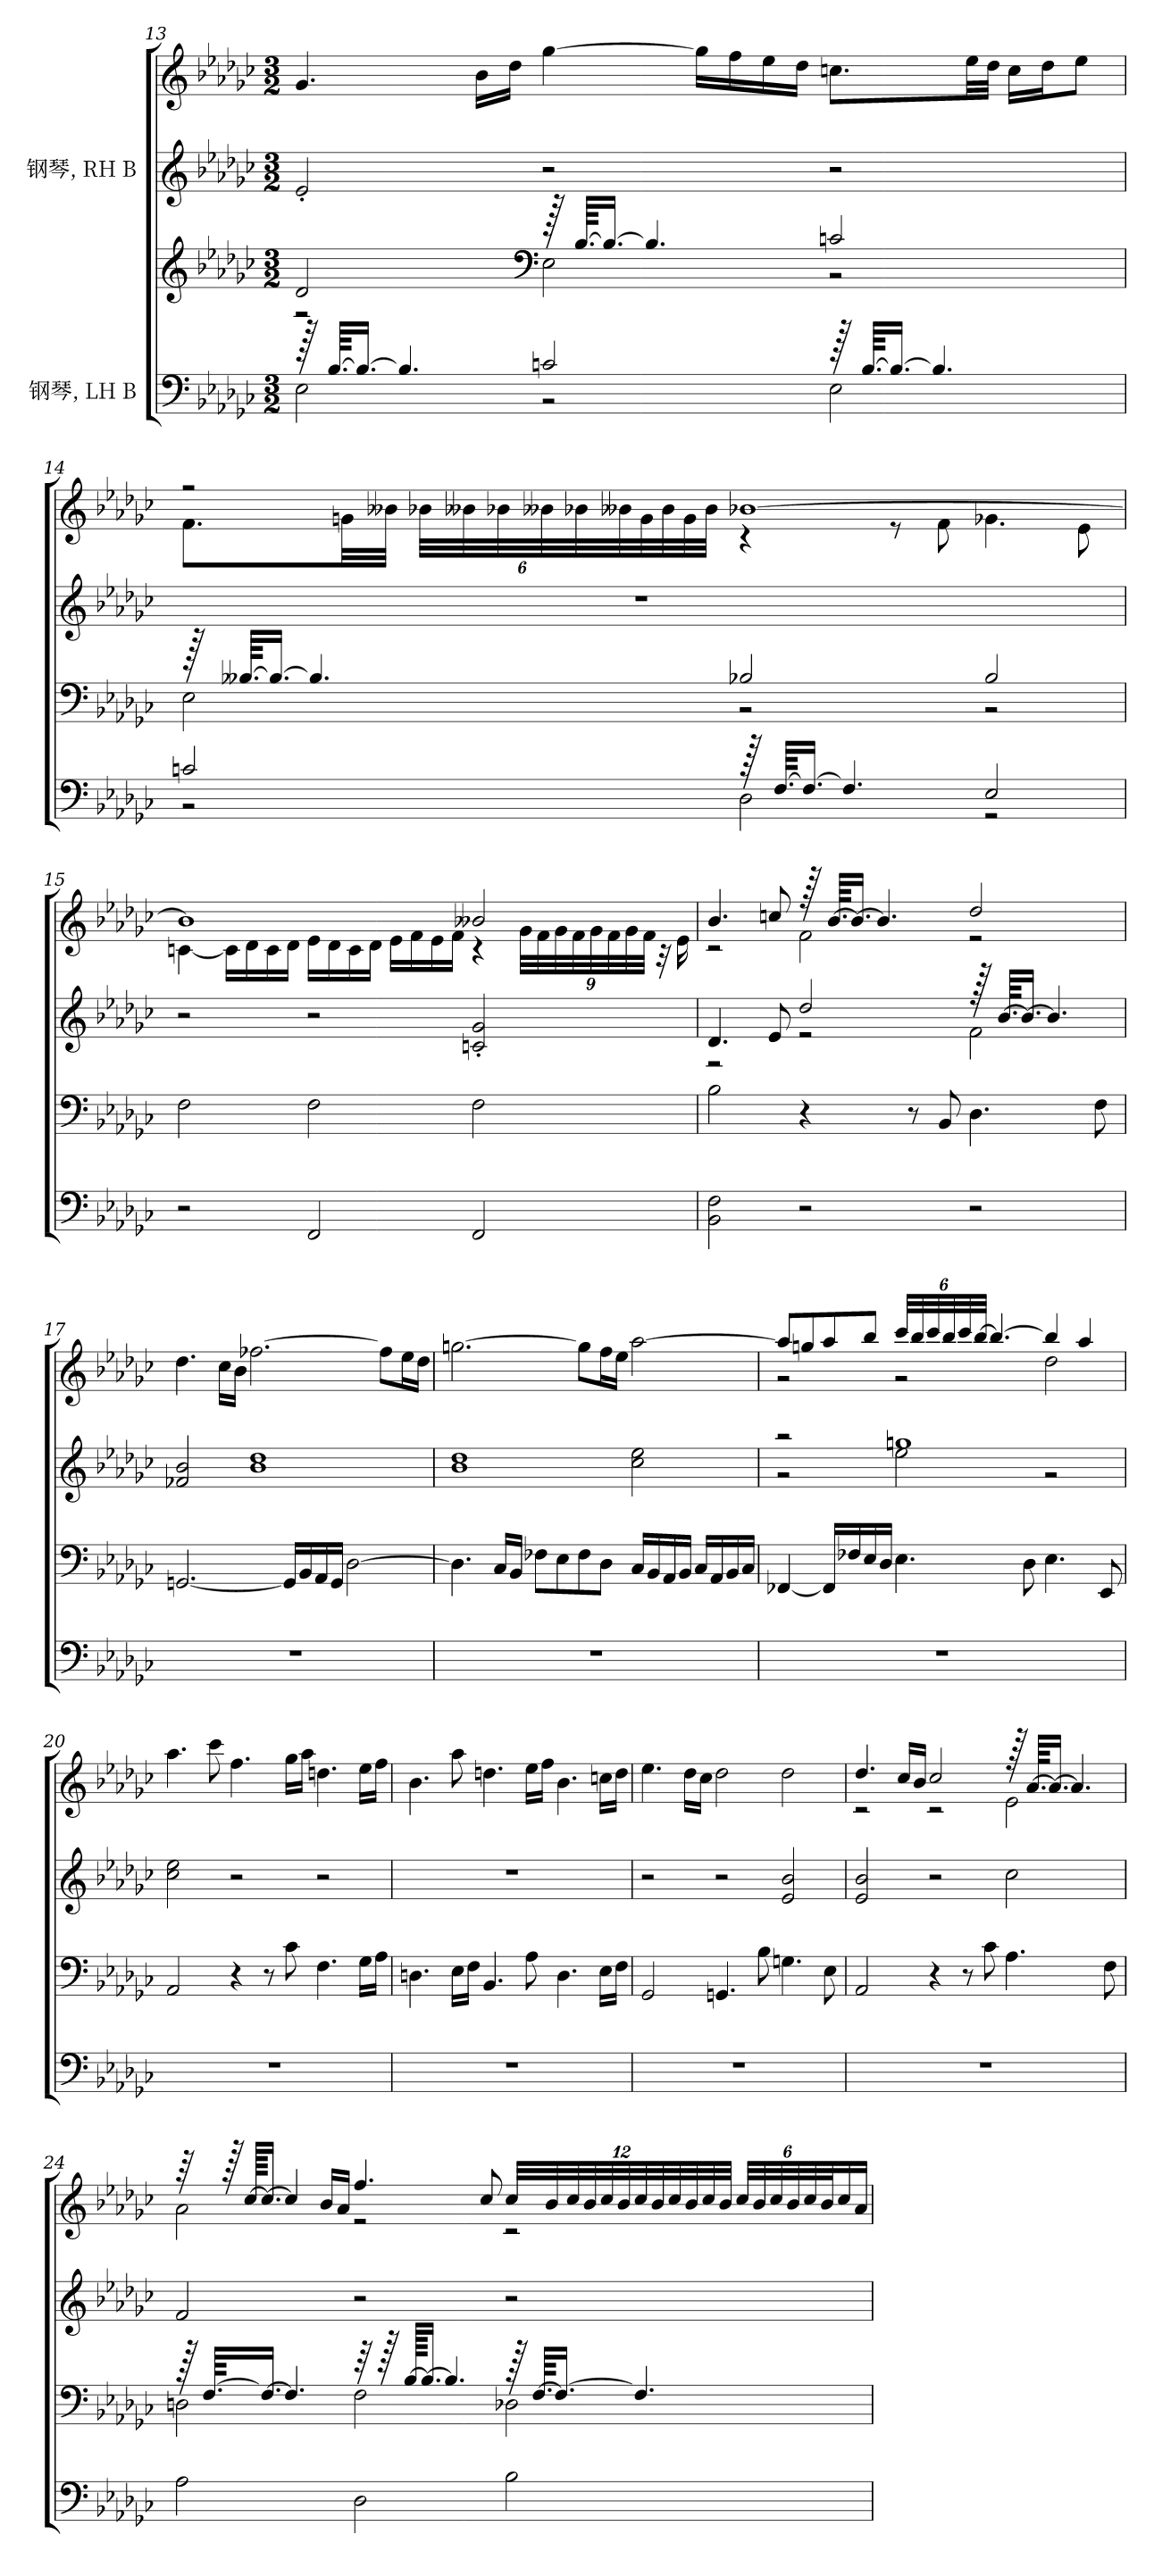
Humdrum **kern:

**kern	**kern	**kern	**kern
*part2	*part2	*part1	*part1
*staff4	*staff3	*staff2	*staff1
*I"钢琴, LH B	*	*I"钢琴, RH B	*
!!LO:LB:g=z
*clefF4	*clefG2	*clefG2	*clefG2
*k[b-e-a-d-g-c-]	*k[b-e-a-d-g-c-]	*k[b-e-a-d-g-c-]	*k[b-e-a-d-g-c-]
*M3/2	*M3/2	*M3/2	*M3/2
=13	=13	=13	=13
*^	*^	*	*
128r	2E-\	2d-/	2r	2e-'/	4.g-/
[64.B-/KKLL	.	.	.	.	.
16.B-/JJ_	.	.	.	.	.
4.B-/]	.	.	.	.	.
.	.	.	.	.	16b-\LL
.	.	.	.	.	16dd-\JJ
*	*	*clefF4	*	*	*
2cn/	2r	128r	2E-\	2r	[4gg-\
.	.	[64.B-/KKLL	.	.	.
.	.	16.B-/JJ_	.	.	.
.	.	4.B-/]	.	.	.
.	.	.	.	.	16gg-\LL]
.	.	.	.	.	16ff\
.	.	.	.	.	16ee-\
.	.	.	.	.	16dd-\JJ
128r	2E-\	2cn/	2r	2r	8.ccn\L
[64.B-/KKLL	.	.	.	.	.
16.B-/JJ_	.	.	.	.	.
4.B-/]	.	.	.	.	.
.	.	.	.	.	32ee-\LL
.	.	.	.	.	32dd-\JJJ
.	.	.	.	.	16cc\LL
.	.	.	.	.	16dd-\J
.	.	.	.	.	8ee-\J
!!LO:LB:g=z
=14	=14	=14	=14	=14	=14
*	*	*	*	*	*^
2cn/	2r	128r	2E-\	1.r	2r	8.f\L
.	.	[64.B--X/KKLL	.	.	.	.
.	.	16.B--/JJ_	.	.	.	.
.	.	4.B--/]	.	.	.	.
.	.	.	.	.	.	32gn\LL
.	.	.	.	.	.	32b--X\JJJ
*	*	*	*	*	*	*Xbrackettup
.	.	.	.	.	.	48b-X\LLL
.	.	.	.	.	.	48b--X\
.	.	.	.	.	.	48b-X\
.	.	.	.	.	.	48b--X\
.	.	.	.	.	.	48b-X\
.	.	.	.	.	.	48b--X\
.	.	.	.	.	.	32g\
.	.	.	.	.	.	32b--\
.	.	.	.	.	.	32g\
.	.	.	.	.	.	32b--\JJJ
128r	2D-\	2B-X/	2r	.	[1b-X	4r
[64.F/KKLL	.	.	.	.	.	.
16.F/JJ_	.	.	.	.	.	.
4.F/]	.	.	.	.	.	.
.	.	.	.	.	.	8r
.	.	.	.	.	.	8f\
2E-/	2r	2B-/	2r	.	.	4.g-X\
.	.	.	.	.	.	8e-\
*v	*v	*	*	*	*	*
*	*v	*v	*	*	*
!!LO:PB:g=z	!!
=15	=15	=15	=15	=15
2r	2F\	2r	1b-]	[4cn\
.	.	.	.	16c\LL]
.	.	.	.	16d-\
.	.	.	.	16c\
.	.	.	.	16d-\JJ
2FF/	2F\	2r	.	16e-\LL
.	.	.	.	16d-\
.	.	.	.	16c\
.	.	.	.	16d-\JJ
.	.	.	.	16e-\LL
.	.	.	.	16f\
.	.	.	.	16e-\
.	.	.	.	16f\JJ
2FF/	2F\	2cn/' 2g-/'	2b--X/	4r
.	.	.	.	48g-\LLL
.	.	.	.	48f\
.	.	.	.	48g-\
.	.	.	.	48f\
.	.	.	.	48g-\
.	.	.	.	48f\
*	*	*	*	*brackettup
.	.	.	.	48g-\
.	.	.	.	48f\JJJ
.	.	.	.	48r
.	.	.	.	16e-\
!!LO:LB:g=z	!!
=16	=16	=16	=16	=16
*	*	*^	*	*
2BB-\ 2F\	2B-\	4.d-/	2r	4.b-/	2r
.	.	8e-/	.	8ccn/	.
2r	4r	2dd-/	2r	128r	2f\
.	.	.	.	[64.b-/KKLL	.
.	.	.	.	16.b-/JJ_	.
.	.	.	.	4.b-/]	.
.	8r	.	.	.	.
.	8BB-/	.	.	.	.
2r	4.D-\	128r	2f\	2dd-/	2r
.	.	[64.b-/KKLL	.	.	.
.	.	16.b-/JJ_	.	.	.
.	.	4.b-/]	.	.	.
.	8F\	.	.	.	.
*	*	*v	*v	*	*
*	*	*	*v	*v
=17	=17	=17	=17
1.r	[2.GGn/	2f-X/ 2b-/	4.dd-\
.	.	.	16cc-\LL
.	.	.	16b-\JJ
.	.	1b- 1dd-	[2.ff-X\
.	16GG/LL]	.	.
.	16BB-/	.	.
.	16AA-/	.	.
.	16GG/JJ	.	.
.	[2D-\	.	.
.	.	.	8ff-\L]
.	.	.	16ee-\L
.	.	.	16dd-\JJ
!!LO:LB:g=z
=18	=18	=18	=18
1.r	4.D-\]	1b- 1dd-	[2.ggn\
.	16C-/LL	.	.
.	16BB-/JJ	.	.
.	8F-X\L	.	.
.	8E-\	.	.
.	8F-\	.	8gg\L]
.	8D-\J	.	16ff\L
.	.	.	16ee-\JJ
.	16C-/LL	2cc-\ 2ee-\	[2aa-\
.	16BB-/	.	.
.	16AA-/	.	.
.	16BB-/JJ	.	.
.	16C-/LL	.	.
.	16AA-/	.	.
.	16BB-/	.	.
.	16C-/JJ	.	.
=19	=19	=19	=19
*	*	*^	*^
1.r	[4FF-X/	2r	2r	8aa-/L]	2r
.	.	.	.	8ggn/	.
.	16FF-/LL]	.	.	8aa-/	.
.	16F-X/	.	.	.	.
.	16E-/	.	.	8bb-/J	.
.	16D-/JJ	.	.	.	.
*	*	*	*	*Xbrackettup	*
.	4.E-\	1ggn	2ee-\	48ccc-/LLL	2r
.	.	.	.	48bb-/	.
.	.	.	.	48ccc-/	.
.	.	.	.	48bb-/	.
.	.	.	.	48ccc-/	.
.	.	.	.	[48bb-/JJJ	.
.	.	.	.	4.bb-/_	.
.	8D-\	.	.	.	.
.	4.E-\	.	2r	4bb-/]	2dd-\
.	.	.	.	4aa-/	.
.	8EE-/	.	.	.	.
*	*	*v	*v	*	*
*	*	*	*v	*v
!!LO:PB:g=z
=20	=20	=20	=20
1.r	2AA-/	2cc-\ 2ee-\	4.aa-\
.	.	.	8ccc-\
.	4r	2r	4.ff\
.	8r	.	.
.	8c-\	.	16gg-\LL
.	.	.	16aa-\JJ
.	4.F\	2r	4.ddn\
.	16G-\LL	.	16ee-\LL
.	16A-\JJ	.	16ff\JJ
=21	=21	=21	=21
1.r	4.Dn\	1.r	4.b-\
.	16E-\LL	.	8aa-\
.	16F\JJ	.	.
.	4.BB-/	.	4.ddn\
.	8A-\	.	16ee-\LL
.	.	.	16ff\JJ
.	4.D\	.	4.b-\
.	16E-\LL	.	16ccn\LL
.	16F\JJ	.	16dd\JJ
=22	=22	=22	=22
1.r	2GG-/	2r	4.ee-\
.	.	.	16dd-\LL
.	.	.	16cc-\JJ
.	4.GGn/	2r	2dd-\
.	8B-\	.	.
.	4.Gn\	2e-/ 2b-/	2dd-\
.	8E-\	.	.
!!LO:LB:g=z
=23	=23	=23	=23
*	*	*	*^
1.r	2AA-/	2e-/ 2b-/	4.dd-/	2r
.	.	.	16cc-/LL	.
.	.	.	16b-/JJ	.
.	4r	2r	2cc-/	2r
.	8r	.	.	.
.	8c-\	.	.	.
.	4.A-\	2cc-\	128r	2e-\
.	.	.	[64.a-/KKLL	.
.	.	.	16.a-/JJ_	.
.	.	.	4.a-/]	.
.	8F\	.	.	.
!!LO:LB:g=z	!!
=24	=24	=24	=24	=24
*	*^	*	*	*
2A-\	128r	2Dn\	2f/	64r	2a-\
.	[64.F/KKLL	.	.	.	.
.	.	.	.	128r	.
.	.	.	.	[128cc-/KKKLL	.
.	16.F/JJ_	.	.	16.cc-/JJ_	.
.	4.F/]	.	.	4cc-/]	.
.	.	.	.	16b-/LL	.
.	.	.	.	16a-/JJ	.
2D-\	64r	2F\	2r	4.ff/	2r
.	128r	.	.	.	.
.	[128B-/KKKLL	.	.	.	.
.	16.B-/JJ_	.	.	.	.
.	4.B-/]	.	.	.	.
.	.	.	.	8cc-/	.
2B-\	128r	2D-X\	2r	48cc-/LLL	2r
.	[64.F/KKLL	.	.	.	.
.	.	.	.	48b-/	.
.	16.F/JJ_	.	.	.	.
.	.	.	.	48cc-/	.
.	.	.	.	48b-/	.
.	.	.	.	48cc-/	.
.	.	.	.	48b-/	.
.	4.F/]	.	.	48cc-/	.
.	.	.	.	48b-/	.
.	.	.	.	48cc-/	.
.	.	.	.	48b-/	.
.	.	.	.	48cc-/	.
.	.	.	.	48b-/JJJ	.
.	.	.	.	48cc-/LLL	.
.	.	.	.	48b-/	.
.	.	.	.	48cc-/	.
.	.	.	.	48b-/	.
.	.	.	.	48cc-/	.
.	.	.	.	48b-/J	.
.	.	.	.	16cc-/	.
.	.	.	.	16a-/JJ	.
*	*v	*v	*	*v	*v
=	=	=	=
*-	*-	*-	*-
